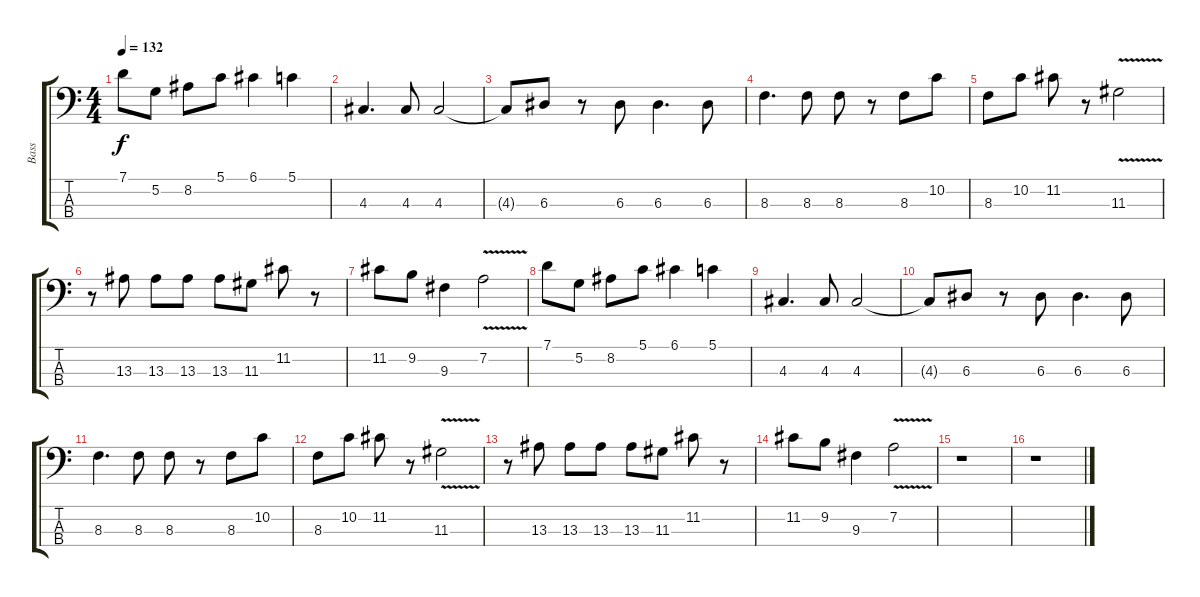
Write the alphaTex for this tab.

\track ("Bass" "Bass") {instrument fretlessbass}
\staff {score tabs}
\tuning (G2 D2 A1 E1) {hide}
\ts (4 4)
\tempo 132
\clef f4
\ks c
7.1.8{dy f} 5.2.8 8.2.8 5.1.8 6.1.4 5.1.4 |
4.3.4{d} 4.3.8 4.3.2 |
4.3{t}.8 6.3.8 r.8 6.3.8 6.3.4{d} 6.3.8 |
8.3.4{d} 8.3.8 8.3.8 r.8 8.3.8 10.2.8 |
8.3.8 10.2.8 11.2.8 r.8 11.3{v}.2 |
r.8 13.3.8 13.3.8 13.3.8 13.3.8 11.3.8 11.2.8 r.8 |
11.2.8 9.2.8 9.3.4 7.2{v}.2 |
7.1.8 5.2.8 8.2.8 5.1.8 6.1.4 5.1.4 |
4.3.4{d} 4.3.8 4.3.2 |
4.3{t}.8 6.3.8 r.8 6.3.8 6.3.4{d} 6.3.8 |
8.3.4{d} 8.3.8 8.3.8 r.8 8.3.8 10.2.8 |
8.3.8 10.2.8 11.2.8 r.8 11.3{v}.2 |
r.8 13.3.8 13.3.8 13.3.8 13.3.8 11.3.8 11.2.8 r.8 |
11.2.8 9.2.8 9.3.4 7.2{v}.2 |
r.1 |
r.1
